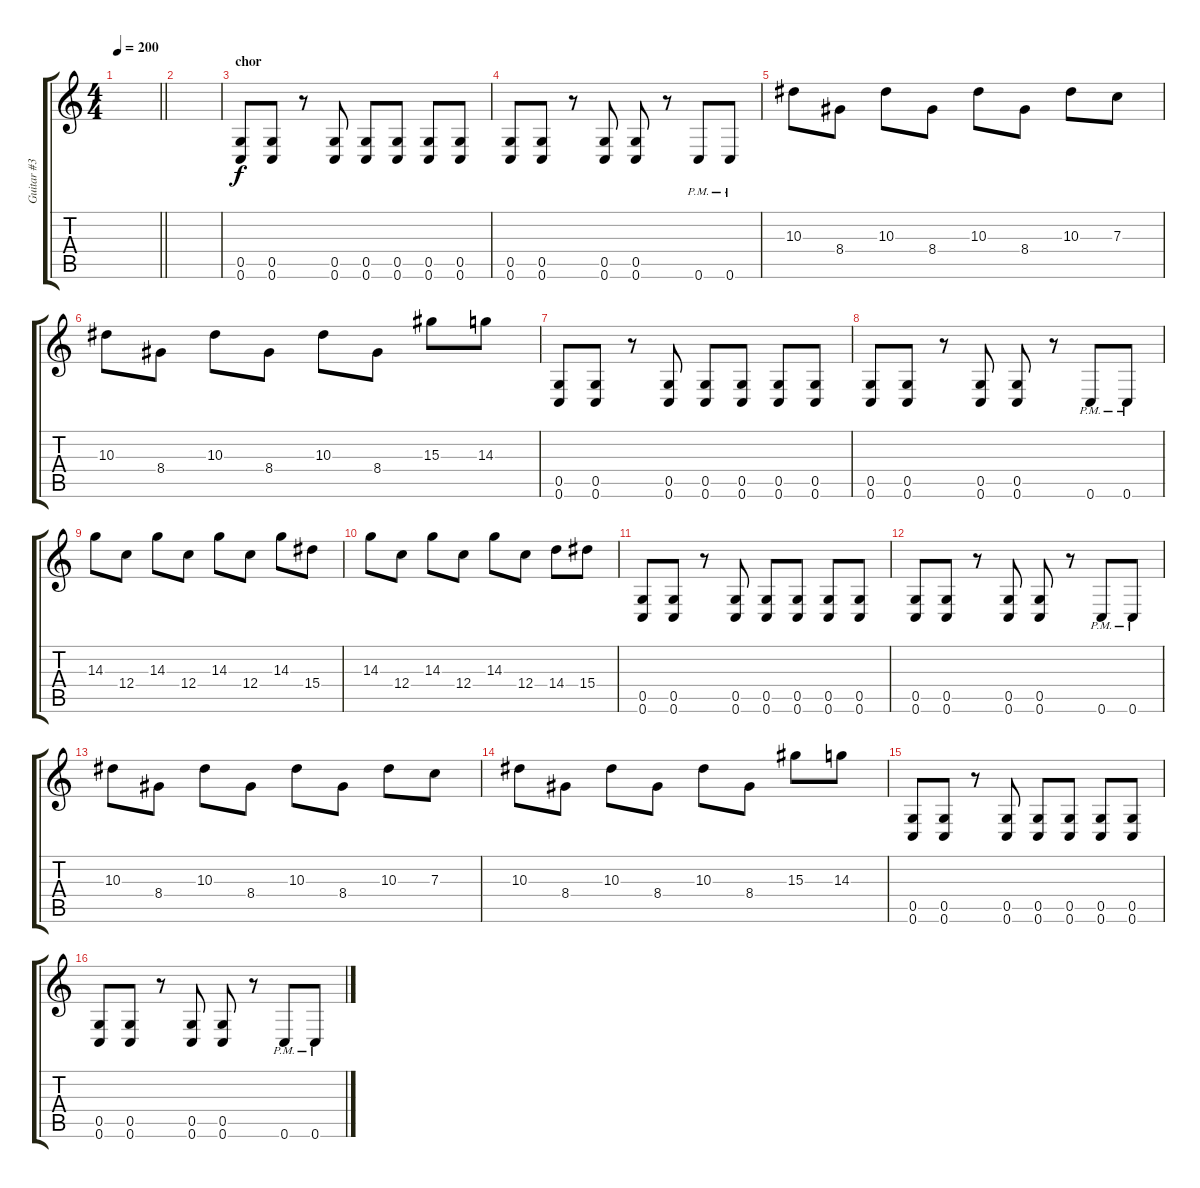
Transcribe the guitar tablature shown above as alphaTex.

\track ("Guitar #3" "Guitar #3") {instrument distortionguitar}
\staff {score tabs}
\tuning (D4 A3 F3 C3 G2 C2) {hide}
\ts (4 4)
\tempo 200
\clef g2
\barLineRight lightlight
\ks c
|
|
\section ("" "chor")
(0.5 0.6).8 (0.5 0.6).8 r.8 (0.5 0.6).8 (0.5 0.6).8 (0.5 0.6).8 (0.5 0.6).8 (0.5 0.6).8 |
(0.5 0.6).8 (0.5 0.6).8 r.8 (0.5 0.6).8 (0.5 0.6).8 r.8 0.6{pm}.8 0.6{pm}.8 |
10.3.8 8.4.8 10.3.8 8.4.8 10.3.8 8.4.8 10.3.8 7.3.8 |
10.3.8 8.4.8 10.3.8 8.4.8 10.3.8 8.4.8 15.3.8 14.3.8 |
(0.5 0.6).8 (0.5 0.6).8 r.8 (0.5 0.6).8 (0.5 0.6).8 (0.5 0.6).8 (0.5 0.6).8 (0.5 0.6).8 |
(0.5 0.6).8 (0.5 0.6).8 r.8 (0.5 0.6).8 (0.5 0.6).8 r.8 0.6{pm}.8 0.6{pm}.8 |
14.3.8 12.4.8 14.3.8 12.4.8 14.3.8 12.4.8 14.3.8 15.4.8 |
14.3.8 12.4.8 14.3.8 12.4.8 14.3.8 12.4.8 14.4.8 15.4.8 |
(0.5 0.6).8 (0.5 0.6).8 r.8 (0.5 0.6).8 (0.5 0.6).8 (0.5 0.6).8 (0.5 0.6).8 (0.5 0.6).8 |
(0.5 0.6).8 (0.5 0.6).8 r.8 (0.5 0.6).8 (0.5 0.6).8 r.8 0.6{pm}.8 0.6{pm}.8 |
10.3.8 8.4.8 10.3.8 8.4.8 10.3.8 8.4.8 10.3.8 7.3.8 |
10.3.8 8.4.8 10.3.8 8.4.8 10.3.8 8.4.8 15.3.8 14.3.8 |
(0.5 0.6).8 (0.5 0.6).8 r.8 (0.5 0.6).8 (0.5 0.6).8 (0.5 0.6).8 (0.5 0.6).8 (0.5 0.6).8 |
(0.5 0.6).8 (0.5 0.6).8 r.8 (0.5 0.6).8 (0.5 0.6).8 r.8 0.6{pm}.8 0.6{pm}.8
